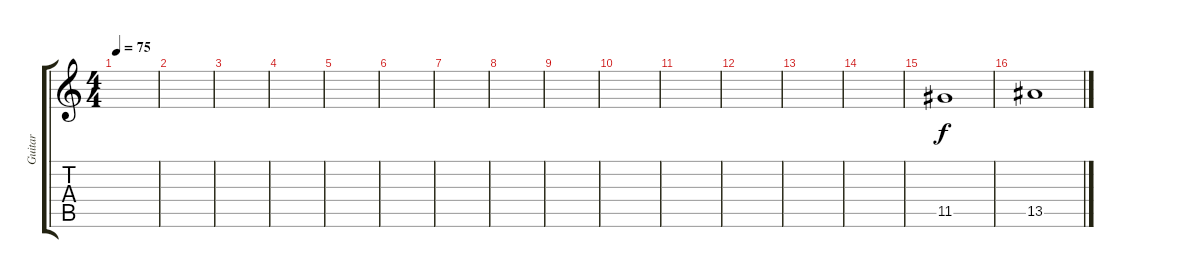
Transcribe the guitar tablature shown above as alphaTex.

\track ("Guitar" "Guitar") {instrument electricguitarclean}
\staff {score tabs}
\tuning (E4 B3 G3 D3 A2 E2) {hide}
\ts (4 4)
\tempo 75
\clef g2
\ks c
|
|
|
|
|
|
|
|
|
|
|
|
|
|
11.5.1 |
13.5.1
